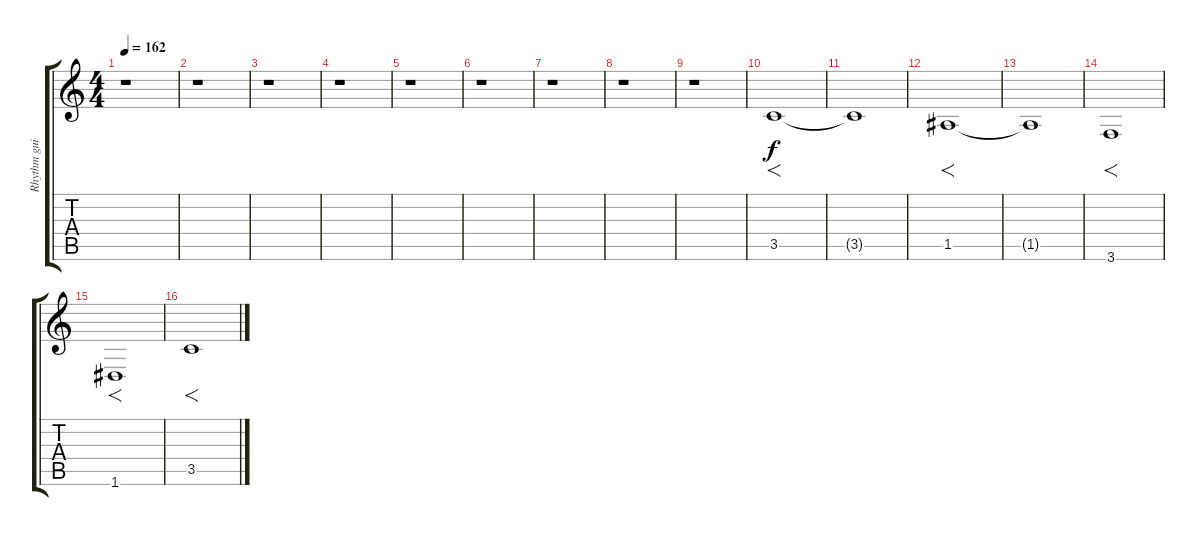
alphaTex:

\track ("Rhythm guitar" "Rhythm gui") {instrument overdrivenguitar}
\staff {score tabs}
\tuning (E4 B3 G3 D3 A2 D2) {hide}
\ts (4 4)
\tempo 162
\clef g2
\ks c
r.1{dy f instrument overdrivenguitar} |
r.1 |
r.1 |
r.1 |
r.1 |
r.1 |
r.1 |
r.1 |
r.1 |
3.5.1{f} |
3.5{t}.1 |
1.5.1{f} |
1.5{t}.1 |
3.6.1{f} |
1.6.1{f} |
3.5.1{f}
